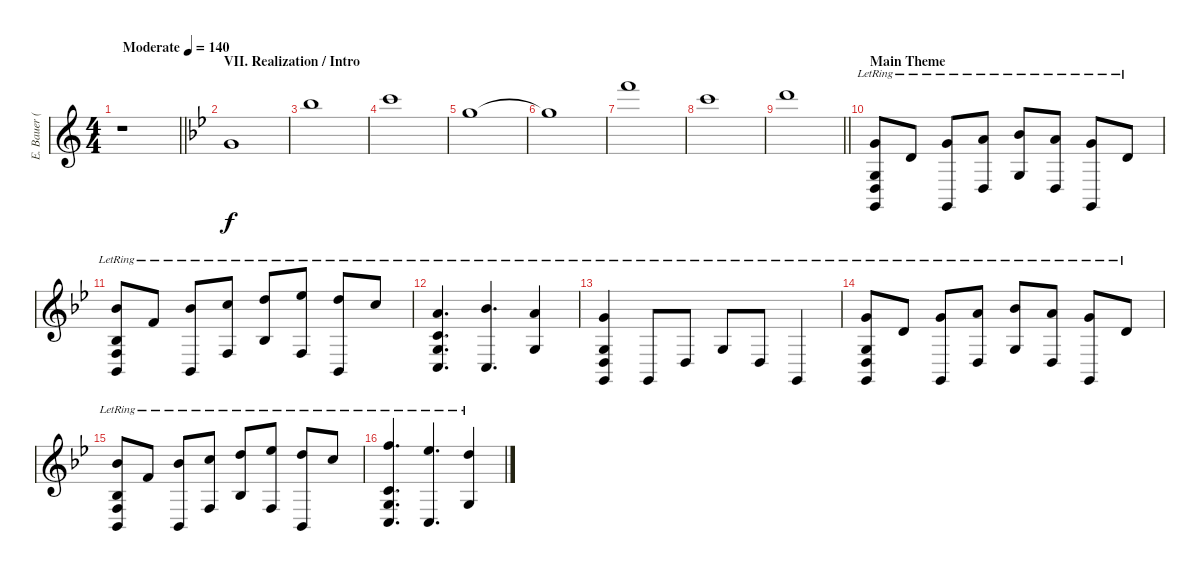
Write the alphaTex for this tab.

\track ("E. Bauer (Keyboard)" "E. Bauer (") {instrument stringensemble1}
\staff {score}
\tuning (E4 B3 G3 D3 A2 E2 B1) {hide}
\ts (4 4)
\tempo (140 "Moderate")
\clef g2
\barLineRight lightlight
\ks c
r.1{dy f instrument stringensemble1} |
\section ("" "VII. Realization / Intro")
\ks gminor
8.2.1 |
18.1.1 |
20.1.1 |
15.1.1 |
15.1{t}.1 |
25.1.1 |
20.1.1 |
\barLineRight lightlight
22.1.1 |
\section ("" "Main Theme")
(3.1{lr} 0.3{lr} 0.4{lr} 3.6{lr}).8{instrument acousticgrandpiano} 3.2{lr}.8 (3.1{lr} 3.6{lr}).8 (5.1{lr} 0.4{lr}).8 (6.1{lr} 0.3{lr}).8 (5.1{lr} 0.4{lr}).8 (3.1{lr} 3.6{lr}).8 3.2{lr}.8 |
(6.1{lr} 3.3{lr} 3.4{lr} 1.5{lr}).8 1.1{lr}.8 (6.1{lr} 1.5{lr}).8 (8.1{lr} 3.4{lr}).8 (10.1{lr} 3.3{lr}).8 (11.1{lr} 3.4{lr}).8 (10.1{lr} 1.5{lr}).8 8.1{lr}.8 |
(5.1{lr} 1.2{lr} 0.3{lr} 3.5{lr}).4{d} (6.1{lr} 3.5{lr}).4{d} (5.1{lr} 5.4{lr}).4 |
(3.1{lr} 0.3{lr} 0.4{lr} 3.6{lr}).4 3.6{lr}.8 0.4{lr}.8 0.3{lr}.8 0.4{lr}.8 3.6{lr}.4 |
(3.1{lr} 0.3{lr} 0.4{lr} 3.6{lr}).8 3.2{lr}.8 (3.1{lr} 3.6{lr}).8 (5.1{lr} 0.4{lr}).8 (6.1{lr} 0.3{lr}).8 (5.1{lr} 0.4{lr}).8 (3.1{lr} 3.6{lr}).8 3.2{lr}.8 |
(6.1{lr} 3.3{lr} 3.4{lr} 1.5{lr}).8 1.1{lr}.8 (6.1{lr} 1.5{lr}).8 (8.1{lr} 3.4{lr}).8 (10.1{lr} 3.3{lr}).8 (11.1{lr} 3.4{lr}).8 (10.1{lr} 1.5{lr}).8 8.1{lr}.8 |
(13.1{lr} 1.2{lr} 0.3{lr} 3.5{lr}).4{d} (11.1{lr} 3.5{lr}).4{d} (10.1{lr} 5.4{lr}).4
